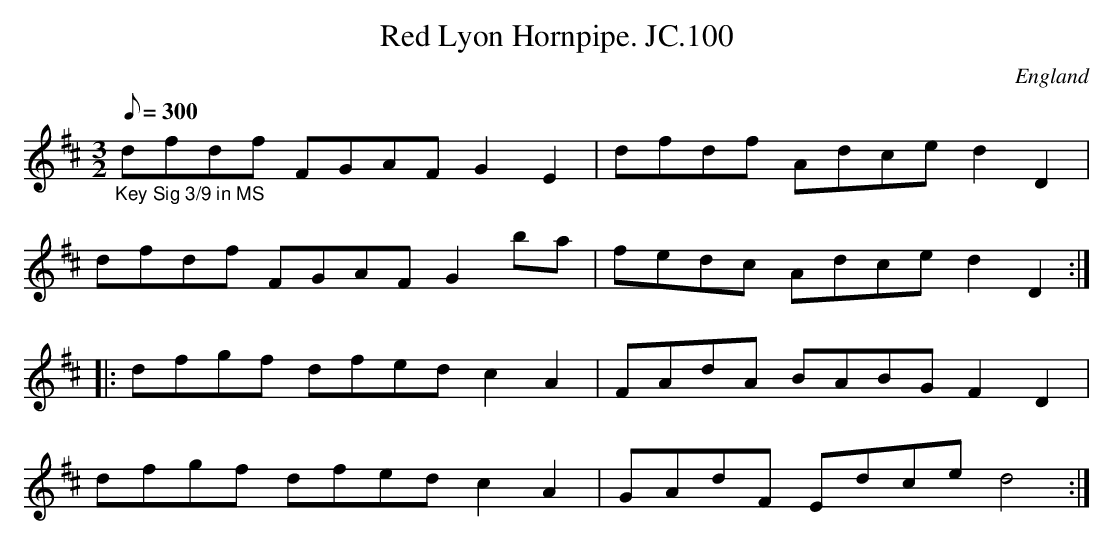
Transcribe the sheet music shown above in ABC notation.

X:1
T:Red Lyon Hornpipe. JC.100
O:England
M:3/2
L:1/8
Q:1/8=300
K:D major
"_Key Sig 3/9 in MS"\
dfdf FGAFG2E2|dfdf Adced2D2|!
dfdf FGAFG2ba|fedc Adced2D2:|!
|:dfgf dfedc2A2|FAdA BABGF2D2|!
dfgf dfedc2A2|GAdF Edced4:|
